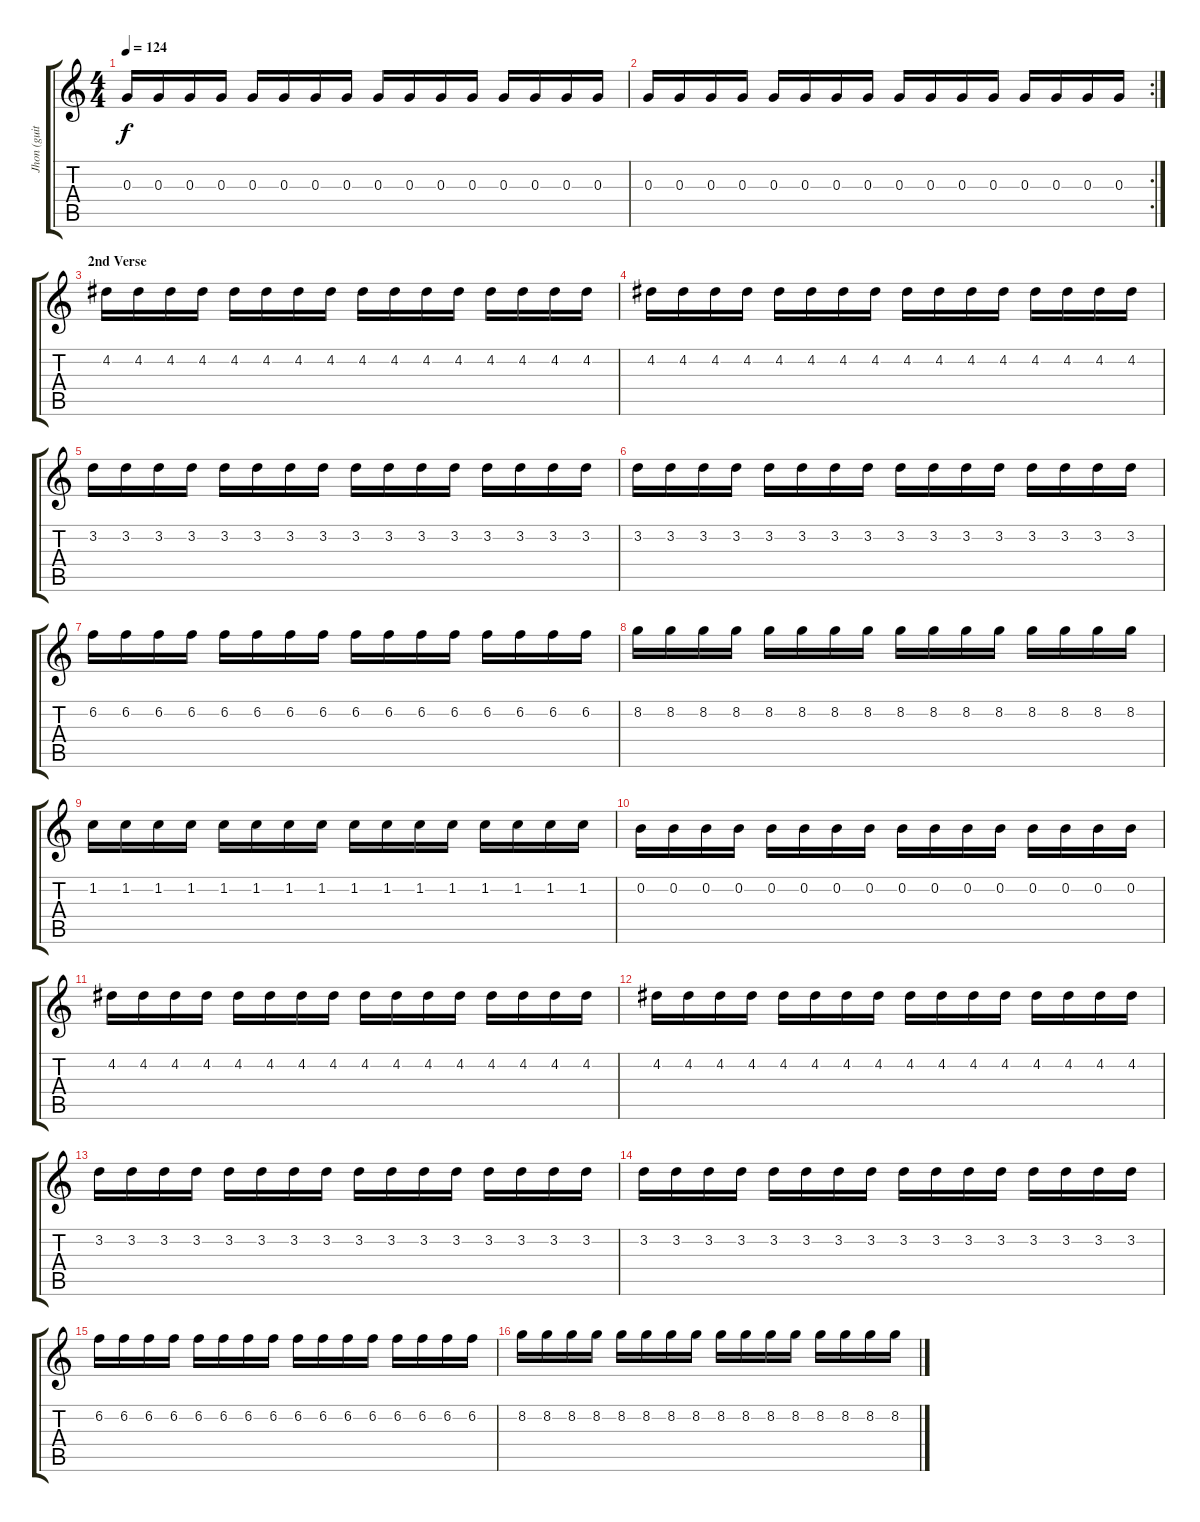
\track ("Jhon (guit. muted)" "Jhon (guit") {instrument electricguitarmuted}
\staff {score tabs}
\tuning (E4 B3 G3 D3 A2 E2) {hide}
\ts (4 4)
\tempo 124
\clef g2
\ks c
0.3.16{dy f} 0.3.16 0.3.16 0.3.16 0.3.16 0.3.16 0.3.16 0.3.16 0.3.16 0.3.16 0.3.16 0.3.16 0.3.16 0.3.16 0.3.16 0.3.16 |
\rc 2
0.3.16 0.3.16 0.3.16 0.3.16 0.3.16 0.3.16 0.3.16 0.3.16 0.3.16 0.3.16 0.3.16 0.3.16 0.3.16 0.3.16 0.3.16 0.3.16 |
\section ("" "2nd Verse")
4.2.16 4.2.16 4.2.16 4.2.16 4.2.16 4.2.16 4.2.16 4.2.16 4.2.16 4.2.16 4.2.16 4.2.16 4.2.16 4.2.16 4.2.16 4.2.16 |
4.2.16 4.2.16 4.2.16 4.2.16 4.2.16 4.2.16 4.2.16 4.2.16 4.2.16 4.2.16 4.2.16 4.2.16 4.2.16 4.2.16 4.2.16 4.2.16 |
3.2.16 3.2.16 3.2.16 3.2.16 3.2.16 3.2.16 3.2.16 3.2.16 3.2.16 3.2.16 3.2.16 3.2.16 3.2.16 3.2.16 3.2.16 3.2.16 |
3.2.16 3.2.16 3.2.16 3.2.16 3.2.16 3.2.16 3.2.16 3.2.16 3.2.16 3.2.16 3.2.16 3.2.16 3.2.16 3.2.16 3.2.16 3.2.16 |
6.2.16 6.2.16 6.2.16 6.2.16 6.2.16 6.2.16 6.2.16 6.2.16 6.2.16 6.2.16 6.2.16 6.2.16 6.2.16 6.2.16 6.2.16 6.2.16 |
8.2.16 8.2.16 8.2.16 8.2.16 8.2.16 8.2.16 8.2.16 8.2.16 8.2.16 8.2.16 8.2.16 8.2.16 8.2.16 8.2.16 8.2.16 8.2.16 |
1.2.16 1.2.16 1.2.16 1.2.16 1.2.16 1.2.16 1.2.16 1.2.16 1.2.16 1.2.16 1.2.16 1.2.16 1.2.16 1.2.16 1.2.16 1.2.16 |
0.2.16 0.2.16 0.2.16 0.2.16 0.2.16 0.2.16 0.2.16 0.2.16 0.2.16 0.2.16 0.2.16 0.2.16 0.2.16 0.2.16 0.2.16 0.2.16 |
4.2.16 4.2.16 4.2.16 4.2.16 4.2.16 4.2.16 4.2.16 4.2.16 4.2.16 4.2.16 4.2.16 4.2.16 4.2.16 4.2.16 4.2.16 4.2.16 |
4.2.16 4.2.16 4.2.16 4.2.16 4.2.16 4.2.16 4.2.16 4.2.16 4.2.16 4.2.16 4.2.16 4.2.16 4.2.16 4.2.16 4.2.16 4.2.16 |
3.2.16 3.2.16 3.2.16 3.2.16 3.2.16 3.2.16 3.2.16 3.2.16 3.2.16 3.2.16 3.2.16 3.2.16 3.2.16 3.2.16 3.2.16 3.2.16 |
3.2.16 3.2.16 3.2.16 3.2.16 3.2.16 3.2.16 3.2.16 3.2.16 3.2.16 3.2.16 3.2.16 3.2.16 3.2.16 3.2.16 3.2.16 3.2.16 |
6.2.16 6.2.16 6.2.16 6.2.16 6.2.16 6.2.16 6.2.16 6.2.16 6.2.16 6.2.16 6.2.16 6.2.16 6.2.16 6.2.16 6.2.16 6.2.16 |
8.2.16 8.2.16 8.2.16 8.2.16 8.2.16 8.2.16 8.2.16 8.2.16 8.2.16 8.2.16 8.2.16 8.2.16 8.2.16 8.2.16 8.2.16 8.2.16
